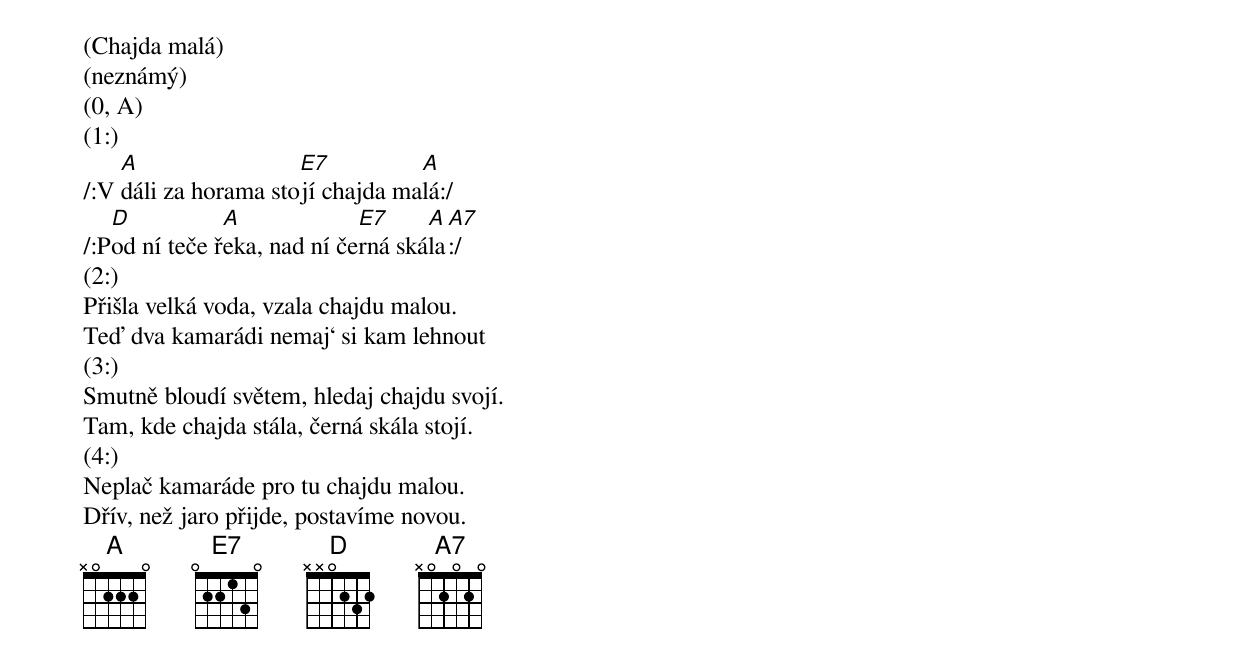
(Chajda malá)
(neznámý)
(0, A)
(1:)
/:V [A]dáli za horama sto[E7]jí chajda ma[A]lá:/
/:P[D]od ní teče ř[A]eka, nad ní če[E7]rná ská[A]la[A7]:/
(2:)
Přišla velká voda, vzala chajdu malou.
Teď dva kamarádi nemaj‘ si kam lehnout
(3:)
Smutně bloudí světem, hledaj chajdu svojí.
Tam, kde chajda stála, černá skála stojí.
(4:)
Neplač kamaráde pro tu chajdu malou.
Dřív, než jaro přijde, postavíme novou.
